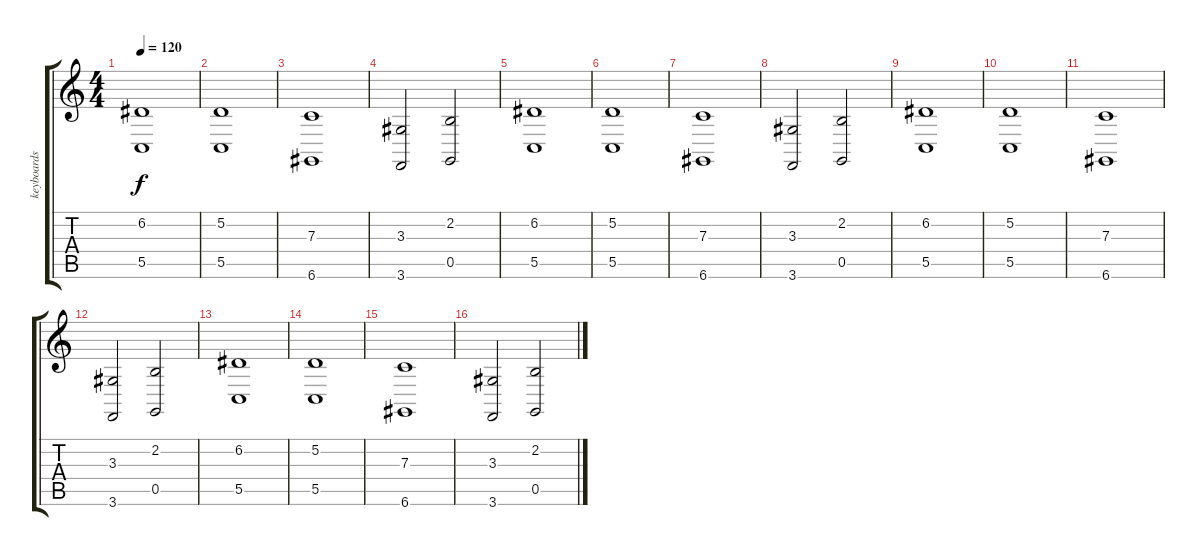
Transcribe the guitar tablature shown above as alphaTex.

\track ("keyboards" "keyboards") {instrument stringensemble1}
\staff {score tabs}
\tuning (D4 A3 F3 C3 G2 D2) {hide}
\ts (4 4)
\tempo 120
\clef g2
\ks c
(6.2 5.5).1{dy f} |
(5.2 5.5).1 |
(7.3 6.6).1 |
(3.3 3.6).2 (2.2 0.5).2 |
(6.2 5.5).1 |
(5.2 5.5).1 |
(7.3 6.6).1 |
(3.3 3.6).2 (2.2 0.5).2 |
(6.2 5.5).1 |
(5.2 5.5).1 |
(7.3 6.6).1 |
(3.3 3.6).2 (2.2 0.5).2 |
(6.2 5.5).1 |
(5.2 5.5).1 |
(7.3 6.6).1 |
(3.3 3.6).2 (2.2 0.5).2
